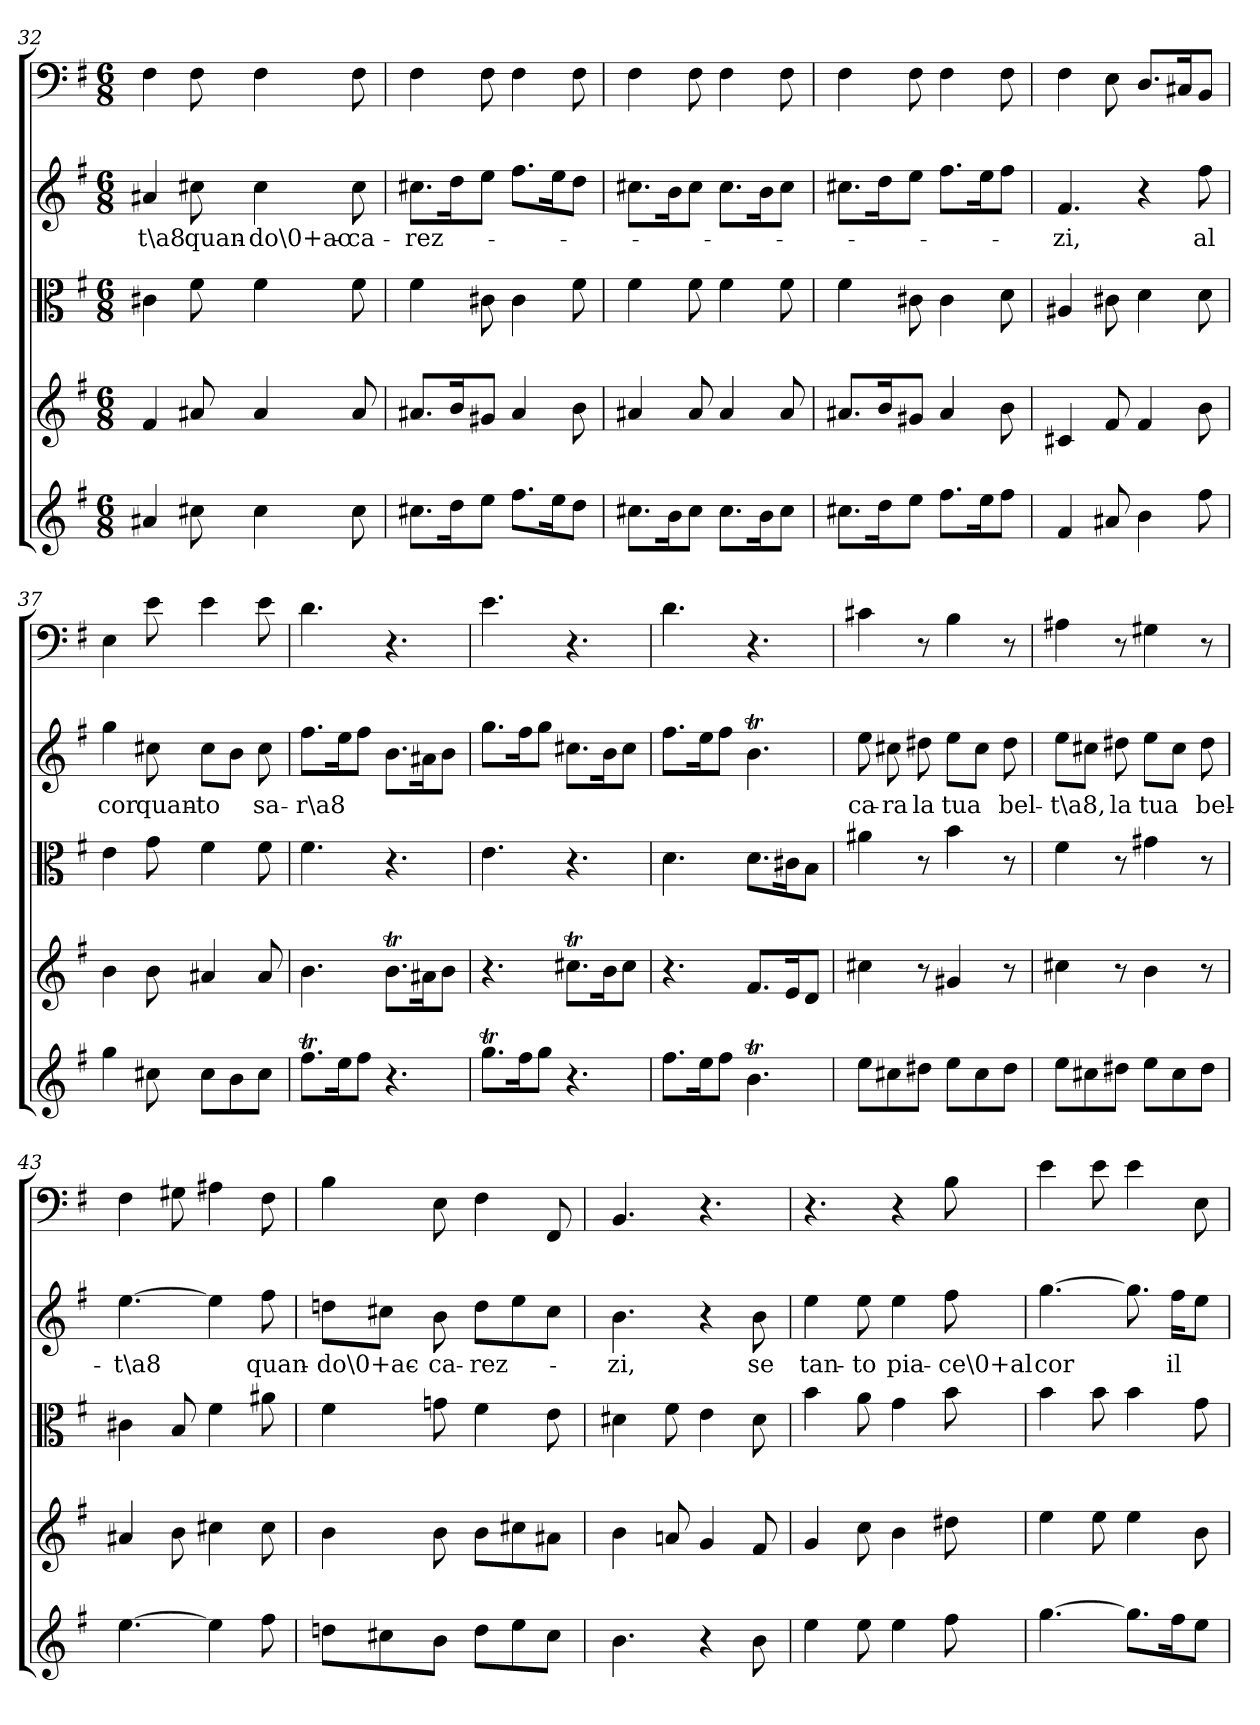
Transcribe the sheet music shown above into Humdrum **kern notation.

**kern	**kern	**kern	**kern	**text	**kern
*part5	*part4	*part3	*part2	*part2	*part1
*staff5	*staff4	*staff3	*staff2	*staff2	*staff1
*clefG2	*clefG2	*clefC3	*clefG2	*	*clefF4
*k[f#]	*k[f#]	*k[f#]	*k[f#]	*	*k[f#]
*e:	*e:	*e:	*e:	*	*e:
*M6/8	*M6/8	*M6/8	*M6/8	*	*M6/8
=32	=32	=32	=32	=32	=32
4a#X/	4f#/	4c#X\	4a#X/	-t\a8	4F#\
8cc#X\	8a#X/	8f#\	8cc#X\	quan-	8F#\
4cc#\	4a#/	4f#\	4cc#\	-do\0+ac-	4F#\
8cc#\	8a#/	8f#\	8cc#\	-ca-	8F#\
=33	=33	=33	=33	=33	=33
8.cc#X\L	8.a#X/L	4f#\	8.cc#X\L	-rez-	4F#\
16dd\K	16b/K	.	16dd\K	.	.
8ee\J	8g#X/J	8c#X\	8ee\J	.	8F#\
8.ff#\L	4a#/	4c#\	8.ff#\L	.	4F#\
16ee\K	.	.	16ee\K	.	.
8dd\J	8b\	8f#\	8dd\J	.	8F#\
=34	=34	=34	=34	=34	=34
8.cc#X\L	4a#X/	4f#\	8.cc#X\L	.	4F#\
16b\K	.	.	16b\K	.	.
8cc#\J	8a#/	8f#\	8cc#\J	.	8F#\
8.cc#\L	4a#/	4f#\	8.cc#\L	.	4F#\
16b\K	.	.	16b\K	.	.
8cc#\J	8a#/	8f#\	8cc#\J	.	8F#\
=35	=35	=35	=35	=35	=35
8.cc#X\L	8.a#X/L	4f#\	8.cc#X\L	.	4F#\
16dd\K	16b/K	.	16dd\K	.	.
8ee\J	8g#X/J	8c#X\	8ee\J	.	8F#\
8.ff#\L	4a#/	4c#\	8.ff#\L	.	4F#\
16ee\K	.	.	16ee\K	.	.
8ff#\J	8b\	8d\	8ff#\J	.	8F#\
=36	=36	=36	=36	=36	=36
4f#/	4c#X/	4A#X/	4.f#/	-zi,	4F#\
8a#X/	8f#/	8c#X\	.	.	8E\
4b\	4f#/	4d\	4r	.	8.D/L
.	.	.	.	.	16C#X/K
8ff#\	8b\	8d\	8ff#\	al	8BB/J
=37	=37	=37	=37	=37	=37
4gg\	4b\	4e\	4gg\	cor	4E\
8cc#X\	8b\	8g\	8cc#X\	quan-	8e\
8cc#\L	4a#X/	4f#\	8cc#\L	-to	4e\
8b\	.	.	8b\J	.	.
8cc#\J	8a#/	8f#\	8cc#\	sa-	8e\
=38	=38	=38	=38	=38	=38
8.ff#t\L	4.b\	4.f#\	8.ff#\L	-r\a8	4.d\
16ee\K	.	.	16ee\K	.	.
8ff#\J	.	.	8ff#\J	.	.
4.r	8.bt\L	4.r	8.b\L	.	4.r
.	16a#X\K	.	16a#X\K	.	.
.	8b\J	.	8b\J	.	.
=39	=39	=39	=39	=39	=39
8.ggT\L	4.r	4.e\	8.gg\L	.	4.e\
16ff#\K	.	.	16ff#\K	.	.
8gg\J	.	.	8gg\J	.	.
4.r	8.cc#Xt\L	4.r	8.cc#X\L	.	4.r
.	16b\K	.	16b\K	.	.
.	8cc#\J	.	8cc#\J	.	.
=40	=40	=40	=40	=40	=40
8.ff#\L	4.r	4.d\	8.ff#\L	.	4.d\
16ee\K	.	.	16ee\K	.	.
8ff#\J	.	.	8ff#\J	.	.
4.bt\	8.f#/L	8.d\L	4.bt\	.	4.r
.	16e/K	16c#X\K	.	.	.
.	8d/J	8B\J	.	.	.
=41	=41	=41	=41	=41	=41
8ee\L	4cc#X\	4a#X\	8ee\	ca-	4c#X\
8cc#X\	.	.	8cc#X\	-ra	.
8dd#X\J	8r	8r	8dd#X\	la	8r
8ee\L	4g#X/	4b\	8ee\L	tua	4B\
8cc#\	.	.	8cc#\J	.	.
8dd#\J	8r	8r	8dd#\	bel-	8r
=42	=42	=42	=42	=42	=42
8ee\L	4cc#X\	4f#\	8ee\L	-t\a8,	4A#X\
8cc#X\	.	.	8cc#X\J	.	.
8dd#X\J	8r	8r	8dd#X\	la	8r
8ee\L	4b\	4g#X\	8ee\L	tua	4G#X\
8cc#\	.	.	8cc#\J	.	.
8dd#\J	8r	8r	8dd#\	bel-	8r
=43	=43	=43	=43	=43	=43
[4.ee\	4a#X/	4c#X\	[4.ee\	-t\a8	4F#\
.	8b\	8B/	.	.	8G#X\
4ee\]	4cc#X\	4f#\	4ee\]	.	4A#X\
8ff#\	8cc#\	8a#X\	8ff#\	quan-	8F#\
=44	=44	=44	=44	=44	=44
8ddn\L	4b\	4f#\	8ddn\L	-do\0+ac-	4B\
8cc#X\	.	.	8cc#X\J	.	.
8b\J	8b\	8gn\	8b\	-ca-	8E\
8dd\L	8b\L	4f#\	8dd\L	-rez-	4F#\
8ee\	8cc#X\	.	8ee\	.	.
8cc#\J	8a#X\J	8e\	8cc#\J	.	8FF#/
=45	=45	=45	=45	=45	=45
4.b\	4b\	4d#X\	4.b\	-zi,	4.BB/
.	8an/	8f#\	.	.	.
4r	4g/	4e\	4r	.	4.r
8b\	8f#/	8d#\	8b\	se	.
=46	=46	=46	=46	=46	=46
4ee\	4g/	4b\	4ee\	tan-	4.r
8ee\	8cc\	8a\	8ee\	-to	.
4ee\	4b\	4g\	4ee\	pia-	4r
8ff#\	8dd#X\	8b\	8ff#\	-ce\0+al	8B\
=47	=47	=47	=47	=47	=47
[4.gg\	4ee\	4b\	[4.gg\	cor	4e\
.	8ee\	8b\	.	.	8e\
8.gg\L]	4ee\	4b\	8.gg\]	.	4e\
16ff#\K	.	.	16ff#\KL	il	.
8ee\J	8b\	8g\	8ee\J	.	8E\
=	=	=	=	=	=
*-	*-	*-	*-	*-	*-
